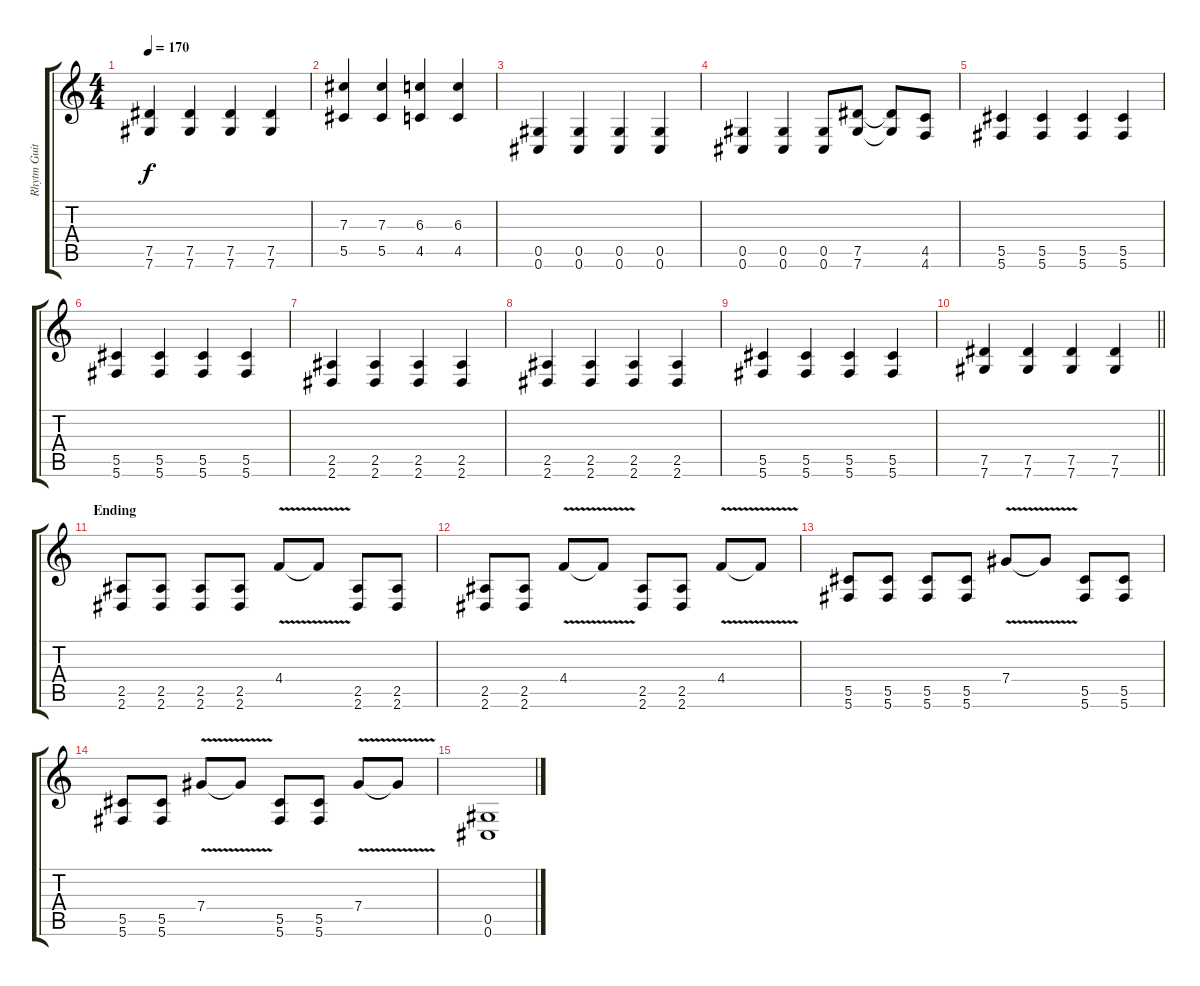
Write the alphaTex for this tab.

\track ("Rhytm Guitar [L]" "Rhytm Guit") {instrument distortionguitar}
\staff {score tabs}
\tuning (Eb4 Bb3 Gb3 Db3 Ab2 Db2) {hide}
\ts (4 4)
\tempo 170
\clef g2
\ks c
(7.5 7.6).4{dy f} (7.5 7.6).4 (7.5 7.6).4 (7.5 7.6).4 |
(7.3 5.5).4 (7.3 5.5).4 (6.3 4.5).4 (6.3 4.5).4 |
(0.5 0.6).4 (0.5 0.6).4 (0.5 0.6).4 (0.5 0.6).4 |
(0.5 0.6).4 (0.5 0.6).4 (0.5 0.6).8 (7.5 7.6).8 (7.5{t} 7.6{t}).8 (4.5 4.6).8 |
(5.5 5.6).4 (5.5 5.6).4 (5.5 5.6).4 (5.5 5.6).4 |
(5.5 5.6).4 (5.5 5.6).4 (5.5 5.6).4 (5.5 5.6).4 |
(2.5 2.6).4 (2.5 2.6).4 (2.5 2.6).4 (2.5 2.6).4 |
(2.5 2.6).4 (2.5 2.6).4 (2.5 2.6).4 (2.5 2.6).4 |
(5.5 5.6).4 (5.5 5.6).4 (5.5 5.6).4 (5.5 5.6).4 |
\barLineRight lightlight
(7.5 7.6).4 (7.5 7.6).4 (7.5 7.6).4 (7.5 7.6).4 |
\section ("" "Ending")
(2.5 2.6).8 (2.5 2.6).8 (2.5 2.6).8 (2.5 2.6).8 4.4{v}.8 4.4{t}.8 (2.5 2.6).8 (2.5 2.6).8 |
(2.5 2.6).8 (2.5 2.6).8 4.4{v}.8 4.4{t}.8 (2.5 2.6).8 (2.5 2.6).8 4.4{v}.8 4.4{t}.8 |
(5.5 5.6).8 (5.5 5.6).8 (5.5 5.6).8 (5.5 5.6).8 7.4{v}.8 7.4{t}.8 (5.5 5.6).8 (5.5 5.6).8 |
(5.5 5.6).8 (5.5 5.6).8 7.4{v}.8 7.4{t}.8 (5.5 5.6).8 (5.5 5.6).8 7.4{v}.8 7.4{t}.8 |
(0.5 0.6).1
